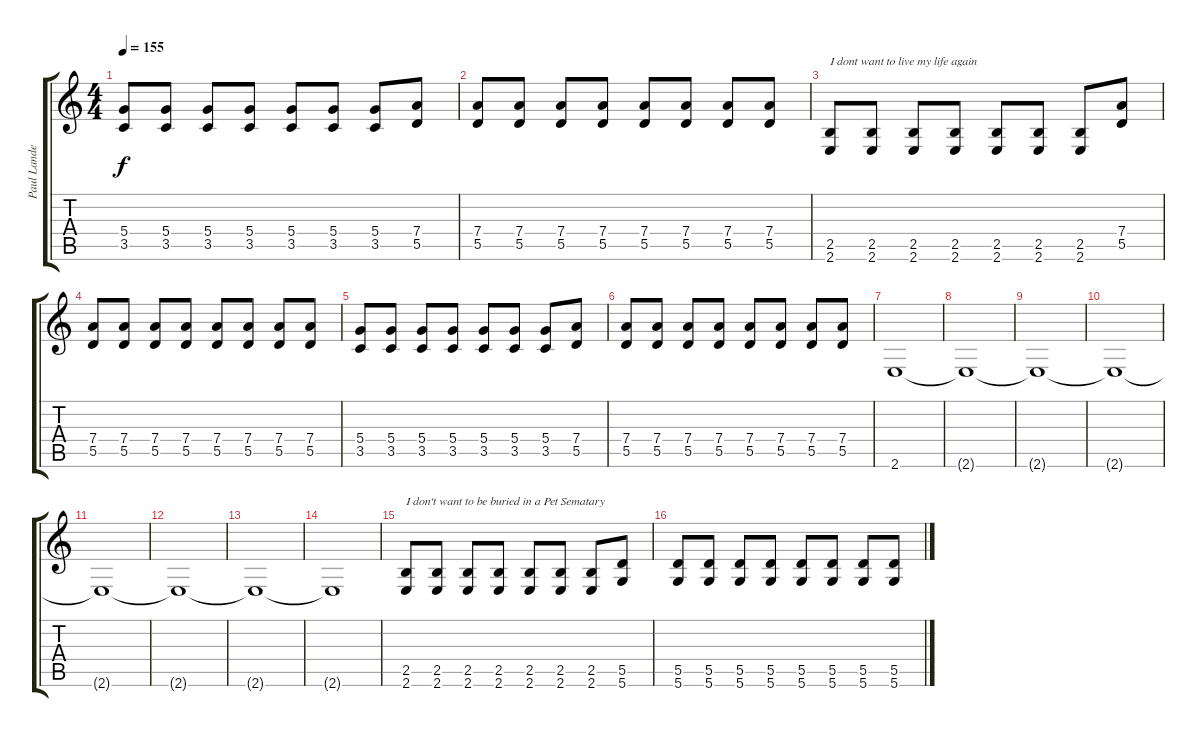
\track ("Paul Landers" "Paul Lande") {instrument distortionguitar}
\staff {score tabs}
\tuning (E4 B3 G3 D3 A2 D2) {hide}
\ts (4 4)
\tempo 155
\clef g2
\ks c
(5.4 3.5).8{dy f} (5.4 3.5).8 (5.4 3.5).8 (5.4 3.5).8 (5.4 3.5).8 (5.4 3.5).8 (5.4 3.5).8 (7.4 5.5).8 |
(7.4 5.5).8 (7.4 5.5).8 (7.4 5.5).8 (7.4 5.5).8 (7.4 5.5).8 (7.4 5.5).8 (7.4 5.5).8 (7.4 5.5).8 |
(2.5 2.6).8{txt "I dont want to live my life again"} (2.5 2.6).8 (2.5 2.6).8 (2.5 2.6).8 (2.5 2.6).8 (2.5 2.6).8 (2.5 2.6).8 (7.4 5.5).8 |
(7.4 5.5).8 (7.4 5.5).8 (7.4 5.5).8 (7.4 5.5).8 (7.4 5.5).8 (7.4 5.5).8 (7.4 5.5).8 (7.4 5.5).8 |
(5.4 3.5).8 (5.4 3.5).8 (5.4 3.5).8 (5.4 3.5).8 (5.4 3.5).8 (5.4 3.5).8 (5.4 3.5).8 (7.4 5.5).8 |
(7.4 5.5).8 (7.4 5.5).8 (7.4 5.5).8 (7.4 5.5).8 (7.4 5.5).8 (7.4 5.5).8 (7.4 5.5).8 (7.4 5.5).8 |
2.6.1 |
2.6{t}.1 |
2.6{t}.1 |
2.6{t}.1 |
2.6{t}.1 |
2.6{t}.1 |
2.6{t}.1 |
2.6{t}.1 |
(2.5 2.6).8{txt "I don't want to be buried in a Pet Sematary"} (2.5 2.6).8 (2.5 2.6).8 (2.5 2.6).8 (2.5 2.6).8 (2.5 2.6).8 (2.5 2.6).8 (5.5 5.6).8 |
(5.5 5.6).8 (5.5 5.6).8 (5.5 5.6).8 (5.5 5.6).8 (5.5 5.6).8 (5.5 5.6).8 (5.5 5.6).8 (5.5 5.6).8
